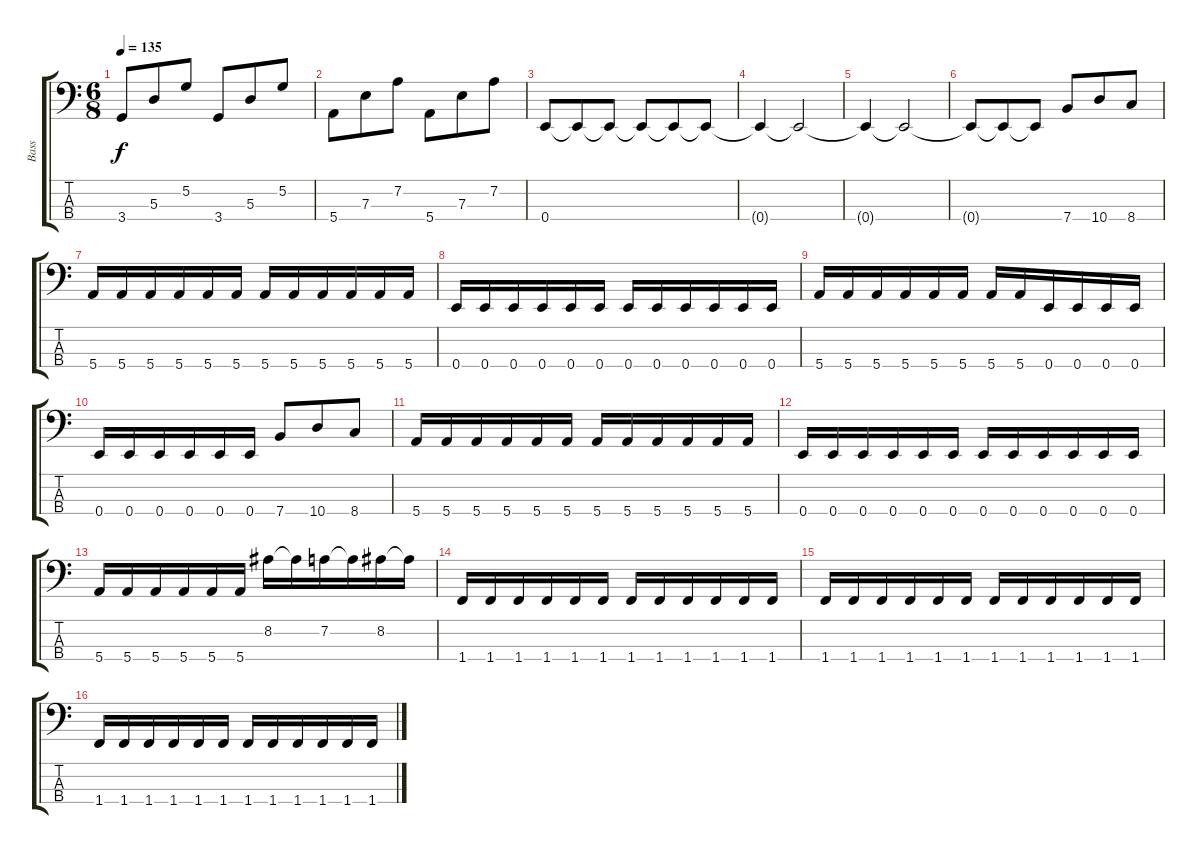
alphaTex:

\track ("Bass" "Bass") {instrument electricbassfinger}
\staff {score tabs}
\tuning (G2 D2 A1 E1) {hide}
\ts (6 8)
\tempo 135
\clef f4
\ks c
3.4.8{dy f} 5.3.8 5.2.8 3.4.8 5.3.8 5.2.8 |
5.4.8 7.3.8 7.2.8 5.4.8 7.3.8 7.2.8 |
0.4.8 0.4{t}.8 0.4{t}.8 0.4{t}.8 0.4{t}.8 0.4{t}.8 |
0.4{t}.4 0.4{t}.2 |
0.4{t}.4 0.4{t}.2 |
0.4{t}.8 0.4{t}.8 0.4{t}.8 7.4.8 10.4.8 8.4.8 |
5.4.16 5.4.16 5.4.16 5.4.16 5.4.16 5.4.16 5.4.16 5.4.16 5.4.16 5.4.16 5.4.16 5.4.16 |
0.4.16 0.4.16 0.4.16 0.4.16 0.4.16 0.4.16 0.4.16 0.4.16 0.4.16 0.4.16 0.4.16 0.4.16 |
5.4.16 5.4.16 5.4.16 5.4.16 5.4.16 5.4.16 5.4.16 5.4.16 0.4.16 0.4.16 0.4.16 0.4.16 |
0.4.16 0.4.16 0.4.16 0.4.16 0.4.16 0.4.16 7.4.8 10.4.8 8.4.8 |
5.4.16 5.4.16 5.4.16 5.4.16 5.4.16 5.4.16 5.4.16 5.4.16 5.4.16 5.4.16 5.4.16 5.4.16 |
0.4.16 0.4.16 0.4.16 0.4.16 0.4.16 0.4.16 0.4.16 0.4.16 0.4.16 0.4.16 0.4.16 0.4.16 |
5.4.16 5.4.16 5.4.16 5.4.16 5.4.16 5.4.16 8.2.16 8.2{t}.16 7.2.16 7.2{t}.16 8.2.16 8.2{t}.16 |
1.4.16 1.4.16 1.4.16 1.4.16 1.4.16 1.4.16 1.4.16 1.4.16 1.4.16 1.4.16 1.4.16 1.4.16 |
1.4.16 1.4.16 1.4.16 1.4.16 1.4.16 1.4.16 1.4.16 1.4.16 1.4.16 1.4.16 1.4.16 1.4.16 |
1.4.16 1.4.16 1.4.16 1.4.16 1.4.16 1.4.16 1.4.16 1.4.16 1.4.16 1.4.16 1.4.16 1.4.16
